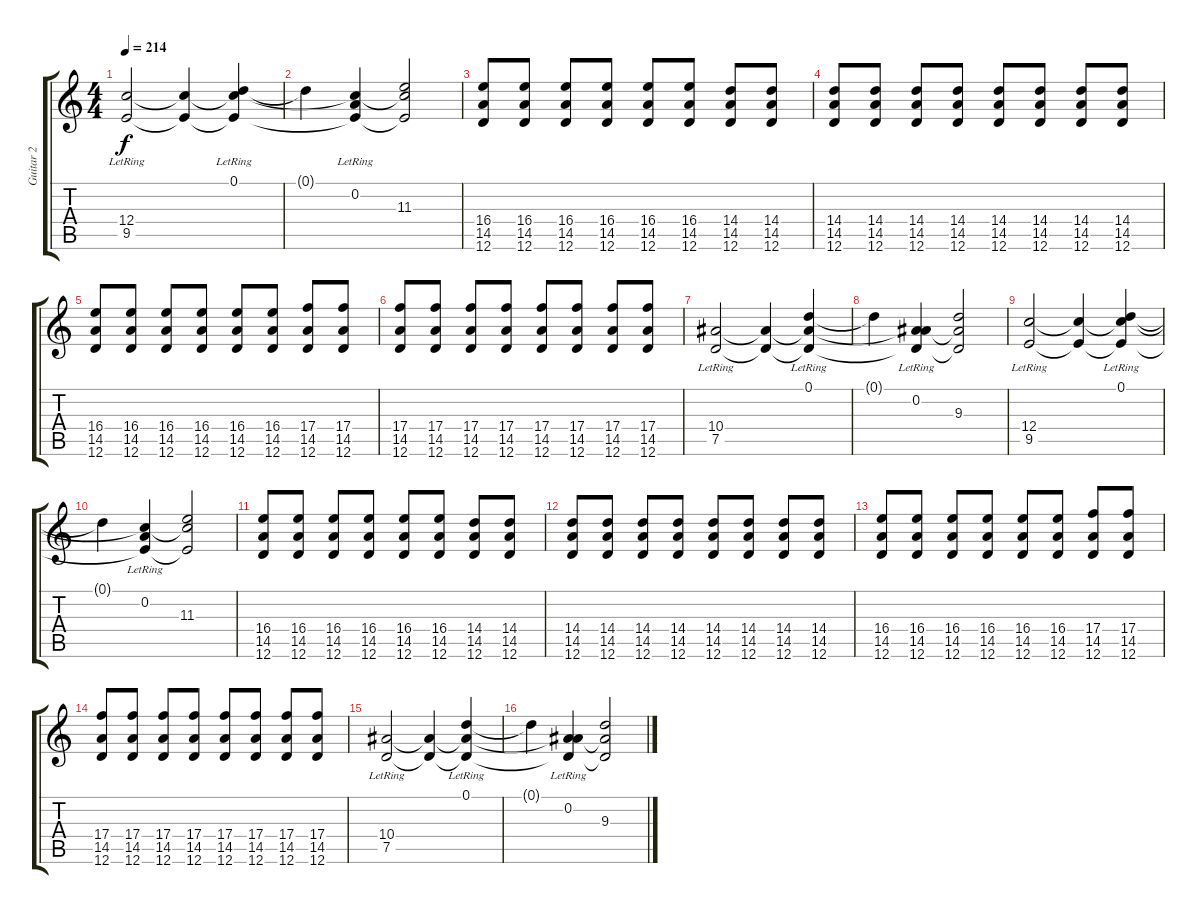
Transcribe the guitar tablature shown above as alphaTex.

\track ("Guitar 2" "Guitar 2") {instrument distortionguitar}
\staff {score tabs}
\tuning (D4 A3 F3 C3 G2 D2) {hide}
\ts (4 4)
\tempo 214
\clef g2
\ks c
(12.4{lr} 9.5{lr}).2{dy f} (12.4{t} 9.5{t}).4 (0.1{lr} 12.4{t} 9.5{t}).4 |
0.1{t}.4 (0.2{lr} 12.4{t} 9.5{t}).4 (11.3 12.4{t} 9.5{t}).2 |
(16.4 14.5 12.6).8 (16.4 14.5 12.6).8 (16.4 14.5 12.6).8 (16.4 14.5 12.6).8 (16.4 14.5 12.6).8 (16.4 14.5 12.6).8 (14.4 14.5 12.6).8 (14.4 14.5 12.6).8 |
(14.4 14.5 12.6).8 (14.4 14.5 12.6).8 (14.4 14.5 12.6).8 (14.4 14.5 12.6).8 (14.4 14.5 12.6).8 (14.4 14.5 12.6).8 (14.4 14.5 12.6).8 (14.4 14.5 12.6).8 |
(16.4 14.5 12.6).8 (16.4 14.5 12.6).8 (16.4 14.5 12.6).8 (16.4 14.5 12.6).8 (16.4 14.5 12.6).8 (16.4 14.5 12.6).8 (17.4 14.5 12.6).8 (17.4 14.5 12.6).8 |
(17.4 14.5 12.6).8 (17.4 14.5 12.6).8 (17.4 14.5 12.6).8 (17.4 14.5 12.6).8 (17.4 14.5 12.6).8 (17.4 14.5 12.6).8 (17.4 14.5 12.6).8 (17.4 14.5 12.6).8 |
(10.4{lr} 7.5{lr}).2 (10.4{t} 7.5{t}).4 (0.1{lr} 10.4{t} 7.5{t}).4 |
0.1{t}.4 (0.2{lr} 10.4{t} 7.5{t}).4 (9.3 10.4{t} 7.5{t}).2 |
(12.4{lr} 9.5{lr}).2 (12.4{t} 9.5{t}).4 (0.1{lr} 12.4{t} 9.5{t}).4 |
0.1{t}.4 (0.2{lr} 12.4{t} 9.5{t}).4 (11.3 12.4{t} 9.5{t}).2 |
(16.4 14.5 12.6).8 (16.4 14.5 12.6).8 (16.4 14.5 12.6).8 (16.4 14.5 12.6).8 (16.4 14.5 12.6).8 (16.4 14.5 12.6).8 (14.4 14.5 12.6).8 (14.4 14.5 12.6).8 |
(14.4 14.5 12.6).8 (14.4 14.5 12.6).8 (14.4 14.5 12.6).8 (14.4 14.5 12.6).8 (14.4 14.5 12.6).8 (14.4 14.5 12.6).8 (14.4 14.5 12.6).8 (14.4 14.5 12.6).8 |
(16.4 14.5 12.6).8 (16.4 14.5 12.6).8 (16.4 14.5 12.6).8 (16.4 14.5 12.6).8 (16.4 14.5 12.6).8 (16.4 14.5 12.6).8 (17.4 14.5 12.6).8 (17.4 14.5 12.6).8 |
(17.4 14.5 12.6).8 (17.4 14.5 12.6).8 (17.4 14.5 12.6).8 (17.4 14.5 12.6).8 (17.4 14.5 12.6).8 (17.4 14.5 12.6).8 (17.4 14.5 12.6).8 (17.4 14.5 12.6).8 |
(10.4{lr} 7.5{lr}).2 (10.4{t} 7.5{t}).4 (0.1{lr} 10.4{t} 7.5{t}).4 |
0.1{t}.4 (0.2{lr} 10.4{t} 7.5{t}).4 (9.3 10.4{t} 7.5{t}).2
